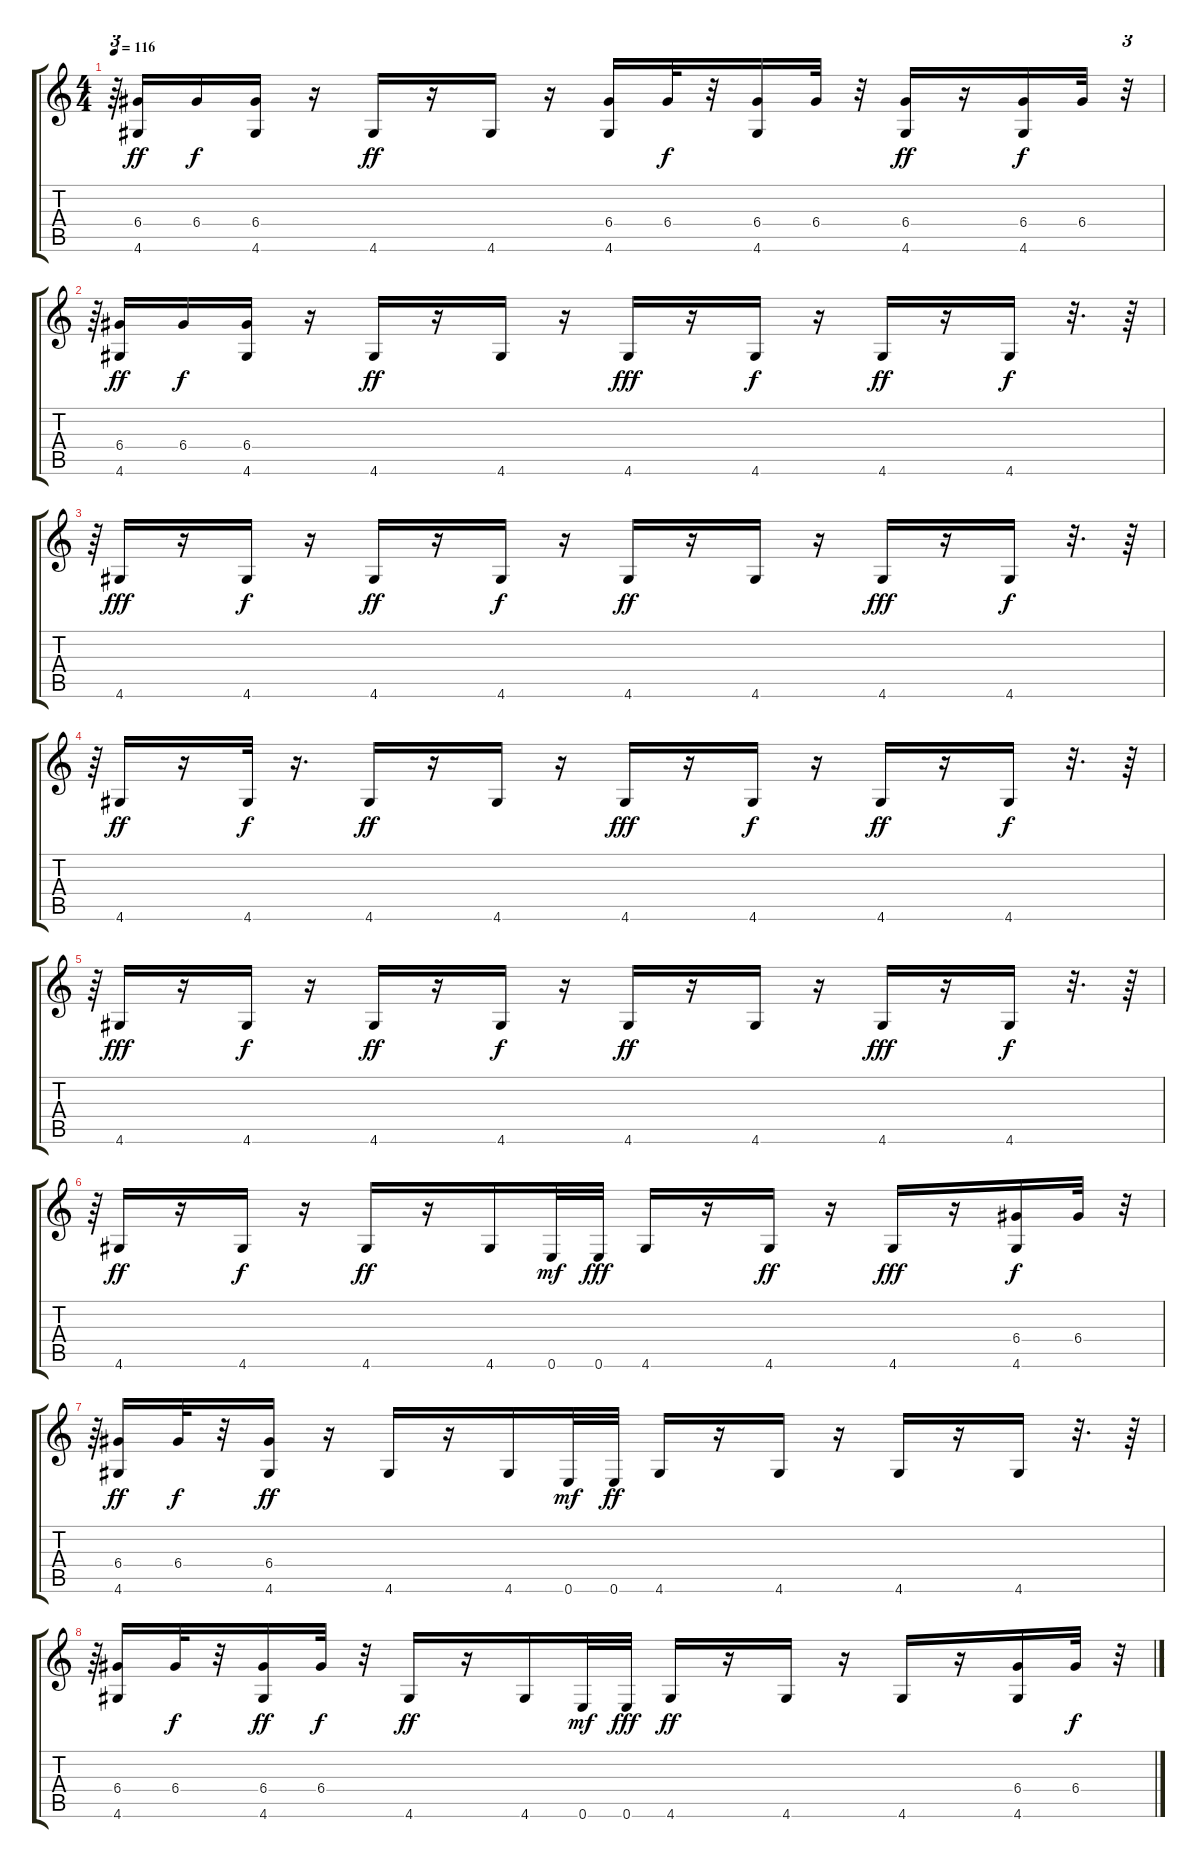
\track "" {instrument acousticguitarsteel}
\staff {score tabs}
\tuning (E4 B3 G3 D3 A2 E2) {hide}
\ts (4 4)
\tempo 116
\clef g2
\ks c
r.64{tu (3 2) dy f} (6.4 4.6).16{dy ff} 6.4.16{dy f} (6.4 4.6).16 r.16 4.6.16{dy ff} r.16 4.6.16 r.16 (6.4 4.6).16 6.4.32{dy f} r.32 (6.4 4.6).16 6.4.32 r.32 (6.4 4.6).16{dy ff} r.16 (6.4 4.6).16{dy f} 6.4.32 r.32{tu (3 2)} |
r.64{tu (3 2)} (6.4 4.6).16{dy ff} 6.4.16{dy f} (6.4 4.6).16 r.16 4.6.16{dy ff} r.16 4.6.16 r.16 4.6.16{dy fff} r.16 4.6.16{dy f} r.16 4.6.16{dy ff} r.16 4.6.16{dy f} r.32{d} r.64 |
r.64{tu (3 2)} 4.6.16{dy fff} r.16 4.6.16{dy f} r.16 4.6.16{dy ff} r.16 4.6.16{dy f} r.16 4.6.16{dy ff} r.16 4.6.16 r.16 4.6.16{dy fff} r.16 4.6.16{dy f} r.32{d} r.64 |
r.64{tu (3 2)} 4.6.16{dy ff} r.16 4.6.32{dy f} r.16{d} 4.6.16{dy ff} r.16 4.6.16 r.16 4.6.16{dy fff} r.16 4.6.16{dy f} r.16 4.6.16{dy ff} r.16 4.6.16{dy f} r.32{d} r.64 |
r.64{tu (3 2)} 4.6.16{dy fff} r.16 4.6.16{dy f} r.16 4.6.16{dy ff} r.16 4.6.16{dy f} r.16 4.6.16{dy ff} r.16 4.6.16 r.16 4.6.16{dy fff} r.16 4.6.16{dy f} r.32{d} r.64 |
r.64{tu (3 2)} 4.6.16{dy ff} r.16 4.6.16{dy f} r.16 4.6.16{dy ff} r.16 4.6.16 0.6.32{dy mf} 0.6.32{dy fff} 4.6.16 r.16 4.6.16{dy ff} r.16 4.6.16{dy fff} r.16 (6.4 4.6).16{dy f} 6.4.32 r.32{tu (3 2)} |
r.64{tu (3 2)} (6.4 4.6).16{dy ff} 6.4.32{dy f} r.32 (6.4 4.6).16{dy ff} r.16 4.6.16 r.16 4.6.16 0.6.32{dy mf} 0.6.32{dy ff} 4.6.16 r.16 4.6.16 r.16 4.6.16 r.16 4.6.16 r.32{d} r.64 |
r.64{tu (3 2)} (6.4 4.6).16 6.4.32{dy f} r.32 (6.4 4.6).16{dy ff} 6.4.32{dy f} r.32 4.6.16{dy ff} r.16 4.6.16 0.6.32{dy mf} 0.6.32{dy fff} 4.6.16{dy ff} r.16 4.6.16 r.16 4.6.16 r.16 (6.4 4.6).16 6.4.32{dy f} r.32{tu (3 2)}
